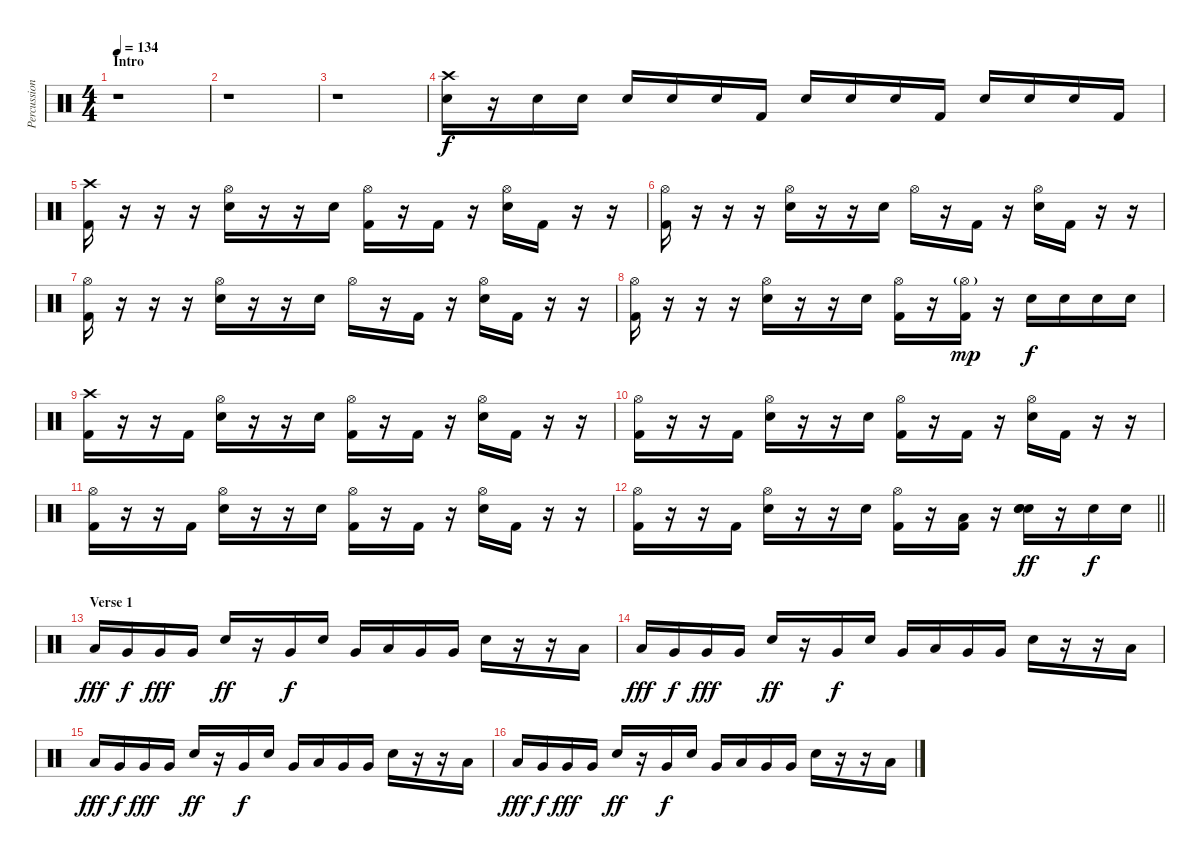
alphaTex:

\track ("Percussions" "Percussion") {instrument percussion}
\staff {score}
\articulation defaults
\ts (4 4)
\section ("" "Intro")
\tempo 134
\clef neutral
\ks c
r.1{dy f} |
r.1 |
r.1 |
("Crash high (hit)" "Electric Snare (hit)").16 r.16 "Electric Snare (hit)".16 "Electric Snare (hit)".16 "Electric Snare (hit)".16 "Electric Snare (hit)".16 "Electric Snare (hit)".16 "Kick (hit) 2".16 "Electric Snare (hit)".16 "Electric Snare (hit)".16 "Electric Snare (hit)".16 "Kick (hit) 2".16 "Electric Snare (hit)".16 "Electric Snare (hit)".16 "Electric Snare (hit)".16 "Kick (hit) 2".16 |
("Crash high (hit)" "Kick (hit) 2").16 r.16 r.16 r.16 ("Hi-Hat (open)" "Electric Snare (hit)").16 r.16 r.16 "Electric Snare (hit)".16 ("Hi-Hat (open)" "Kick (hit) 2").16 r.16 "Kick (hit) 2".16 r.16 ("Hi-Hat (open)" "Electric Snare (hit)").16 "Kick (hit) 2".16 r.16 r.16 |
("Hi-Hat (open)" "Kick (hit) 2").16 r.16 r.16 r.16 ("Hi-Hat (open)" "Electric Snare (hit)").16 r.16 r.16 "Electric Snare (hit)".16 "Hi-Hat (open)".16 r.16 "Kick (hit) 2".16 r.16 ("Hi-Hat (open)" "Electric Snare (hit)").16 "Kick (hit) 2".16 r.16 r.16 |
("Hi-Hat (open)" "Kick (hit) 2").16 r.16 r.16 r.16 ("Hi-Hat (open)" "Electric Snare (hit)").16 r.16 r.16 "Electric Snare (hit)".16 "Hi-Hat (open)".16 r.16 "Kick (hit) 2".16 r.16 ("Hi-Hat (open)" "Electric Snare (hit)").16 "Kick (hit) 2".16 r.16 r.16 |
("Hi-Hat (open)" "Kick (hit) 2").16 r.16 r.16 r.16 ("Hi-Hat (open)" "Electric Snare (hit)").16 r.16 r.16 "Electric Snare (hit)".16 ("Hi-Hat (open)" "Kick (hit) 2").16 r.16 ("Hi-Hat (open)"{g} "Kick (hit) 2").16{dy mp} r.16 "Electric Snare (hit)".16{dy f} "Electric Snare (hit)".16 "Electric Snare (hit)".16 "Electric Snare (hit)".16 |
("Crash high (hit)" "Kick (hit) 2").16 r.16 r.16 "Kick (hit) 2".16 ("Hi-Hat (open)" "Electric Snare (hit)").16 r.16 r.16 "Electric Snare (hit)".16 ("Hi-Hat (open)" "Kick (hit) 2").16 r.16 "Kick (hit) 2".16 r.16 ("Hi-Hat (open)" "Electric Snare (hit)").16 "Kick (hit) 2".16 r.16 r.16 |
("Hi-Hat (open)" "Kick (hit) 2").16 r.16 r.16 "Kick (hit) 2".16 ("Hi-Hat (open)" "Electric Snare (hit)").16 r.16 r.16 "Electric Snare (hit)".16 ("Hi-Hat (open)" "Kick (hit) 2").16 r.16 "Kick (hit) 2".16 r.16 ("Hi-Hat (open)" "Electric Snare (hit)").16 "Kick (hit) 2".16 r.16 r.16 |
("Hi-Hat (open)" "Kick (hit) 2").16 r.16 r.16 "Kick (hit) 2".16 ("Hi-Hat (open)" "Electric Snare (hit)").16 r.16 r.16 "Electric Snare (hit)".16 ("Hi-Hat (open)" "Kick (hit) 2").16 r.16 "Kick (hit) 2".16 r.16 ("Hi-Hat (open)" "Electric Snare (hit)").16 "Kick (hit) 2".16 r.16 r.16 |
\barLineRight lightlight
("Hi-Hat (open)" "Kick (hit) 2").16 r.16 r.16 "Kick (hit) 2".16 ("Hi-Hat (open)" "Electric Snare (hit)").16 r.16 r.16 "Electric Snare (hit)".16 ("Hi-Hat (open)" "Kick (hit) 2").16 r.16 ("Low Floor Tom (hit)" "Kick (hit) 2").16 r.16 ("Electric Snare (hit)" "Electric Snare (hit)" "Electric Snare (hit)").16{dy ff} r.16 "Electric Snare (hit)".16{dy f} "Electric Snare (hit)".16 |
\section ("" "Verse 1")
"Low Tom (hit)".16{dy fff} "Very Low Tom (hit)".16{dy f} "Very Low Tom (hit)".16{dy fff} "Very Low Tom (hit)".16 "Electric Snare (hit)".16{dy ff} r.16 "Very Low Tom (hit)".16{dy f} "Electric Snare (hit)".16 "Very Low Tom (hit)".16 "Low Tom (hit)".16 "Very Low Tom (hit)".16 "Very Low Tom (hit)".16 "Electric Snare (hit)".16 r.16 r.16 "Low Tom (hit)".16 |
"Low Tom (hit)".16{dy fff} "Very Low Tom (hit)".16{dy f} "Very Low Tom (hit)".16{dy fff} "Very Low Tom (hit)".16 "Electric Snare (hit)".16{dy ff} r.16 "Very Low Tom (hit)".16{dy f} "Electric Snare (hit)".16 "Very Low Tom (hit)".16 "Low Tom (hit)".16 "Very Low Tom (hit)".16 "Very Low Tom (hit)".16 "Electric Snare (hit)".16 r.16 r.16 "Low Tom (hit)".16 |
"Low Tom (hit)".16{dy fff} "Very Low Tom (hit)".16{dy f} "Very Low Tom (hit)".16{dy fff} "Very Low Tom (hit)".16 "Electric Snare (hit)".16{dy ff} r.16 "Very Low Tom (hit)".16{dy f} "Electric Snare (hit)".16 "Very Low Tom (hit)".16 "Low Tom (hit)".16 "Very Low Tom (hit)".16 "Very Low Tom (hit)".16 "Electric Snare (hit)".16 r.16 r.16 "Low Tom (hit)".16 |
"Low Tom (hit)".16{dy fff} "Very Low Tom (hit)".16{dy f} "Very Low Tom (hit)".16{dy fff} "Very Low Tom (hit)".16 "Electric Snare (hit)".16{dy ff} r.16 "Very Low Tom (hit)".16{dy f} "Electric Snare (hit)".16 "Very Low Tom (hit)".16 "Low Tom (hit)".16 "Very Low Tom (hit)".16 "Very Low Tom (hit)".16 "Electric Snare (hit)".16 r.16 r.16 "Low Tom (hit)".16
